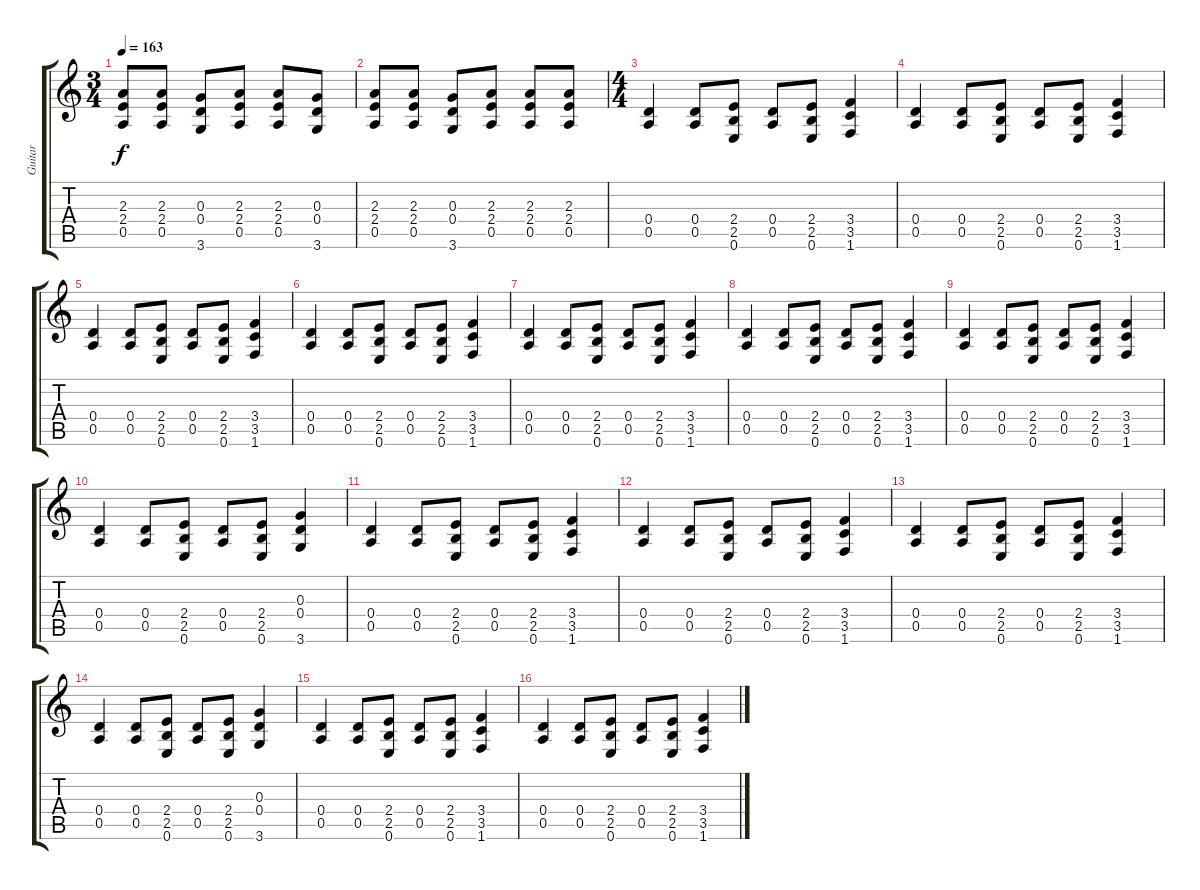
\track ("Guitar" "Guitar") {instrument distortionguitar}
\staff {score tabs}
\tuning (E4 B3 G3 D3 A2 E2) {hide}
\ts (3 4)
\tempo 163
\clef g2
\ks c
(2.3 2.4 0.5).8{dy f} (2.3 2.4 0.5).8 (0.3 0.4 3.6).8 (2.3 2.4 0.5).8 (2.3 2.4 0.5).8 (0.3 0.4 3.6).8 |
(2.3 2.4 0.5).8 (2.3 2.4 0.5).8 (0.3 0.4 3.6).8 (2.3 2.4 0.5).8 (2.3 2.4 0.5).8 (2.3 2.4 0.5).8 |
\ts (4 4)
(0.4 0.5).4 (0.4 0.5).8 (2.4 2.5 0.6).8 (0.4 0.5).8 (2.4 2.5 0.6).8 (3.4 3.5 1.6).4 |
(0.4 0.5).4 (0.4 0.5).8 (2.4 2.5 0.6).8 (0.4 0.5).8 (2.4 2.5 0.6).8 (3.4 3.5 1.6).4 |
(0.4 0.5).4 (0.4 0.5).8 (2.4 2.5 0.6).8 (0.4 0.5).8 (2.4 2.5 0.6).8 (3.4 3.5 1.6).4 |
(0.4 0.5).4 (0.4 0.5).8 (2.4 2.5 0.6).8 (0.4 0.5).8 (2.4 2.5 0.6).8 (3.4 3.5 1.6).4 |
(0.4 0.5).4 (0.4 0.5).8 (2.4 2.5 0.6).8 (0.4 0.5).8 (2.4 2.5 0.6).8 (3.4 3.5 1.6).4 |
(0.4 0.5).4 (0.4 0.5).8 (2.4 2.5 0.6).8 (0.4 0.5).8 (2.4 2.5 0.6).8 (3.4 3.5 1.6).4 |
(0.4 0.5).4 (0.4 0.5).8 (2.4 2.5 0.6).8 (0.4 0.5).8 (2.4 2.5 0.6).8 (3.4 3.5 1.6).4 |
(0.4 0.5).4 (0.4 0.5).8 (2.4 2.5 0.6).8 (0.4 0.5).8 (2.4 2.5 0.6).8 (0.3 0.4 3.6).4 |
(0.4 0.5).4 (0.4 0.5).8 (2.4 2.5 0.6).8 (0.4 0.5).8 (2.4 2.5 0.6).8 (3.4 3.5 1.6).4 |
(0.4 0.5).4 (0.4 0.5).8 (2.4 2.5 0.6).8 (0.4 0.5).8 (2.4 2.5 0.6).8 (3.4 3.5 1.6).4 |
(0.4 0.5).4 (0.4 0.5).8 (2.4 2.5 0.6).8 (0.4 0.5).8 (2.4 2.5 0.6).8 (3.4 3.5 1.6).4 |
(0.4 0.5).4 (0.4 0.5).8 (2.4 2.5 0.6).8 (0.4 0.5).8 (2.4 2.5 0.6).8 (0.3 0.4 3.6).4 |
(0.4 0.5).4 (0.4 0.5).8 (2.4 2.5 0.6).8 (0.4 0.5).8 (2.4 2.5 0.6).8 (3.4 3.5 1.6).4 |
(0.4 0.5).4 (0.4 0.5).8 (2.4 2.5 0.6).8 (0.4 0.5).8 (2.4 2.5 0.6).8 (3.4 3.5 1.6).4
